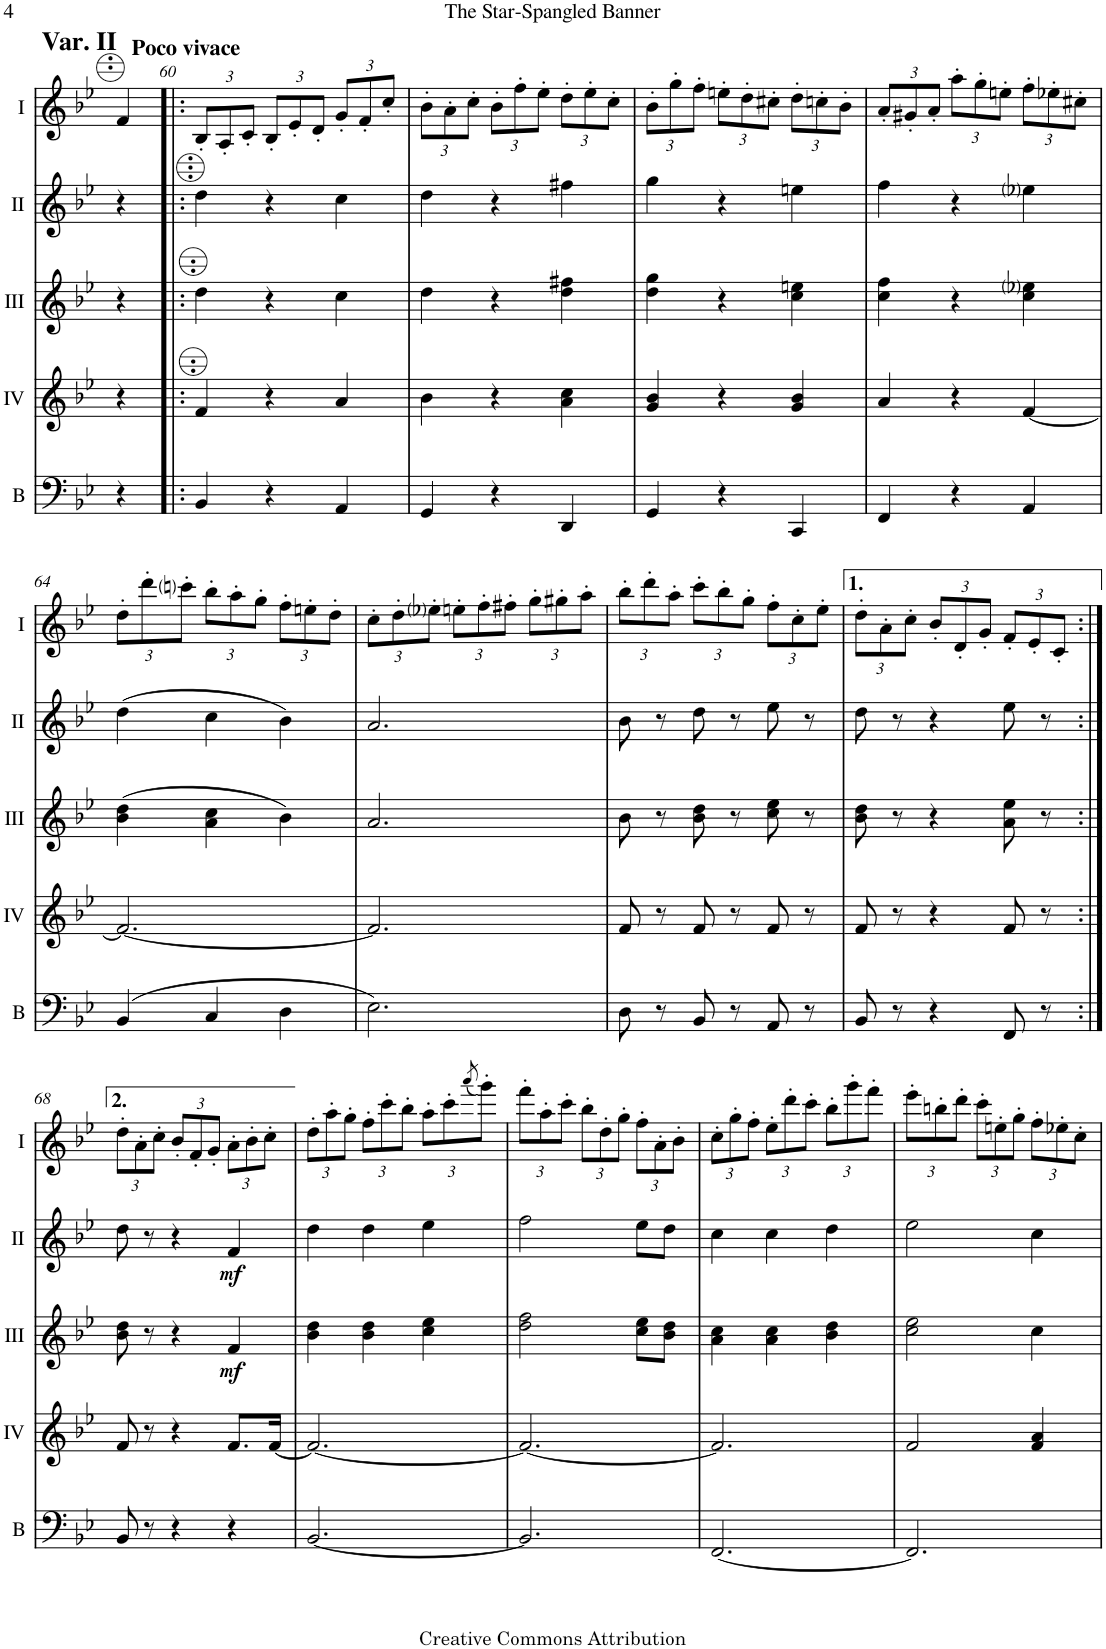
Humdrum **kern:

**kern	**kern	**kern	**dynam	**kern	**dynam	**kern
*part5	*part4	*part3	*part3	*part2	*part2	*part1
*staff5	*staff4	*staff3	*staff3	*staff2	*staff2	*staff1
*I"Bass	*I"Acc. 4	*I"Acc. 3	*	*I"Acc. 2	*	*I"Acc. 1
*I'B	*	*	*	*	*	*
!!LO:PB:g=z
*clefF4	*clefG2	*clefG2	*	*clefG2	*	*clefG2
*Trd7c12	*Trd7c12	*Trd7c12	*	*	*	*
*k[b-e-]	*k[b-e-]	*k[b-e-]	*	*k[b-e-]	*	*k[b-e-]
*M3/4	*M3/4	*M3/4	*	*M3/4	*	*M3/4
=59X2	=59X2	=59X2	=59X2	=59X2	=59X2	=59X2
!	!	!	!	!	!	!LO:TX:a:B:t=Poco vivace
!	!	!	!	!	!	!LO:TX:a:B:t=Var. II
4r	4r	4r	.	4r	.	4f/
=60!|:	=60!|:	=60!|:	=60!|:	=60!|:	=60!|:	=60!|:
*	*	*	*	*	*	*Xbrackettup
4BB-/	4f/	4dd\	.	4d\	.	12B-'/L
.	.	.	.	.	.	12A'/
.	.	.	.	.	.	12c'/J
4r	4r	4r	.	4r	.	12B-'/L
.	.	.	.	.	.	12e-'/
.	.	.	.	.	.	12d'/J
4AA/	4a/	4cc\	.	4c\	.	12g'/L
.	.	.	.	.	.	12f'/
.	.	.	.	.	.	12cc'/J
=61	=61	=61	=61	=61	=61	=61
4GG/	4b-\	4dd\	.	4d\	.	12b-'\L
.	.	.	.	.	.	12a'\
.	.	.	.	.	.	12cc'\J
4r	4r	4r	.	4r	.	12b-'\L
.	.	.	.	.	.	12ff'\
.	.	.	.	.	.	12ee-'\J
4DD/	4a\ 4cc\	4dd\ 4ff#X\	.	4f#X\	.	12dd'\L
.	.	.	.	.	.	12ee-'\
.	.	.	.	.	.	12cc'\J
=62	=62	=62	=62	=62	=62	=62
4GG/	4g/ 4b-/	4dd\ 4gg\	.	4g\	.	12b-'\L
.	.	.	.	.	.	12gg'\
.	.	.	.	.	.	12ff'\J
4r	4r	4r	.	4r	.	12een'\L
.	.	.	.	.	.	12dd'\
.	.	.	.	.	.	12cc#X'\J
4CC/	4g/ 4b-/	4cc\ 4een\	.	4en\	.	12dd'\L
.	.	.	.	.	.	12ccn'\
.	.	.	.	.	.	12b-'\J
=63	=63	=63	=63	=63	=63	=63
4FF/	4a/	4cc\ 4ff\	.	4f\	.	12a'/L
.	.	.	.	.	.	12g#X'/
.	.	.	.	.	.	12a'/J
4r	4r	4r	.	4r	.	12aa'\L
.	.	.	.	.	.	12gg'\
.	.	.	.	.	.	12een'\J
4AA/	[4f/	4cc\ 4ee-i\	.	4e-i\	.	12ff'\L
.	.	.	.	.	.	12ee-X'\
.	.	.	.	.	.	12cc#X'\J
!!LO:LB:g=z
=64	=64	=64	=64	=64	=64	=64
(4BB-/	2.f/_	(4b-\ 4dd\	.	(4d\	.	12dd'\L
.	.	.	.	.	.	12ddd'\
.	.	.	.	.	.	12cccni'\J
4C/	.	4a\ 4cc\	.	4c\	.	12bb-'\L
.	.	.	.	.	.	12aa'\
.	.	.	.	.	.	12gg'\J
4D\	.	4b-\)	.	4B-\)	.	12ff'\L
.	.	.	.	.	.	12een'\
.	.	.	.	.	.	12dd'\J
=65	=65	=65	=65	=65	=65	=65
2.E-\)	2.f/]	2.a/	.	2.A/	.	12cc'\L
.	.	.	.	.	.	12dd'\
.	.	.	.	.	.	12ee-i'\J
.	.	.	.	.	.	12een'\L
.	.	.	.	.	.	12ff'\
.	.	.	.	.	.	12ff#X'\J
.	.	.	.	.	.	12gg'\L
.	.	.	.	.	.	12gg#X'\
.	.	.	.	.	.	12aa'\J
=66	=66	=66	=66	=66	=66	=66
8D\	8f/	8b-\	.	8B-\	.	12bb-'\L
.	.	.	.	.	.	12ddd'\
8r	8r	8r	.	8r	.	.
.	.	.	.	.	.	12aa'\J
8BB-/	8f/	8b-\ 8dd\	.	8d\	.	12ccc'\L
.	.	.	.	.	.	12bb-'\
8r	8r	8r	.	8r	.	.
.	.	.	.	.	.	12gg'\J
8AA/	8f/	8cc\ 8ee-\	.	8e-\	.	12ff'\L
.	.	.	.	.	.	12cc'\
8r	8r	8r	.	8r	.	.
.	.	.	.	.	.	12ee-'\J
=67	=67	=67	=67	=67	=67	=67
8BB-/	8f/	8b-\ 8dd\	.	8d\	.	12dd'\L
.	.	.	.	.	.	12a'\
8r	8r	8r	.	8r	.	.
.	.	.	.	.	.	12cc'\J
4r	4r	4r	.	4r	.	12b-'/L
.	.	.	.	.	.	12d'/
.	.	.	.	.	.	12g'/J
8FF/	8f/	8a\ 8ee-\	.	8e-\	.	12f'/L
.	.	.	.	.	.	12e-'/
8r	8r	8r	.	8r	.	.
.	.	.	.	.	.	12c'/J
!!LO:LB:g=z
=68:|!	=68:|!	=68:|!	=68:|!	=68:|!	=68:|!	=68:|!
8BB-/	8f/	8b-\ 8dd\	.	8d\	.	12dd'\L
.	.	.	.	.	.	12a'\
8r	8r	8r	.	8r	.	.
.	.	.	.	.	.	12cc'\J
4r	4r	4r	.	4r	.	12b-'/L
.	.	.	.	.	.	12f'/
.	.	.	.	.	.	12g'/J
!	!	!	!LO:DY:b	!	!LO:DY:b	!
4r	8.f/L	4f/	mf	4F/	mf	12a'\L
.	.	.	.	.	.	12b-'\
.	.	.	.	.	.	12cc'\J
.	[16f/Jk	.	.	.	.	.
=69	=69	=69	=69	=69	=69	=69
[2.BB-/	2.f/_	4b-\ 4dd\	.	4d\	.	12dd'\L
.	.	.	.	.	.	12aa'\
.	.	.	.	.	.	12gg'\J
.	.	4b-\ 4dd\	.	4d\	.	12ff'\L
.	.	.	.	.	.	12ccc'\
.	.	.	.	.	.	12bb-'\J
.	.	4cc\ 4ee-\	.	4e-\	.	12aa'\L
.	.	.	.	.	.	12ccc'\
.	.	.	.	.	.	(8qaaa/
.	.	.	.	.	.	12ggg'\J)
=70	=70	=70	=70	=70	=70	=70
2.BB-/]	2.f/_	2dd\ 2ff\	.	2f\	.	12fff'\L
.	.	.	.	.	.	12aa'\
.	.	.	.	.	.	12ccc'\J
.	.	.	.	.	.	12bb-'\L
.	.	.	.	.	.	12dd'\
.	.	.	.	.	.	12gg'\J
.	.	8cc\ 8ee-\L	.	8e-\L	.	12ff'\L
.	.	.	.	.	.	12a'\
.	.	8b-\ 8dd\J	.	8d\J	.	.
.	.	.	.	.	.	12b-'\J
=71	=71	=71	=71	=71	=71	=71
[2.FF/	2.f/]	4a\ 4cc\	.	4c\	.	12cc'\L
.	.	.	.	.	.	12gg'\
.	.	.	.	.	.	12ff'\J
.	.	4a\ 4cc\	.	4c\	.	12ee-'\L
.	.	.	.	.	.	12ddd'\
.	.	.	.	.	.	12ccc'\J
.	.	4b-\ 4dd\	.	4d\	.	12bb-'\L
.	.	.	.	.	.	12ggg'\
.	.	.	.	.	.	12fff'\J
=72	=72	=72	=72	=72	=72	=72
2.FF/]	2f/	2cc\ 2ee-\	.	2e-\	.	12eee-'\L
.	.	.	.	.	.	12bbn'\
.	.	.	.	.	.	12ddd'\J
.	.	.	.	.	.	12ccc'\L
.	.	.	.	.	.	12een'\
.	.	.	.	.	.	12gg'\J
.	4f/ 4a/	4cc\	.	4c\	.	12ff'\L
.	.	.	.	.	.	12ee-X'\
.	.	.	.	.	.	12cc'\J
=	=	=	=	=	=	=
*-	*-	*-	*-	*-	*-	*-
